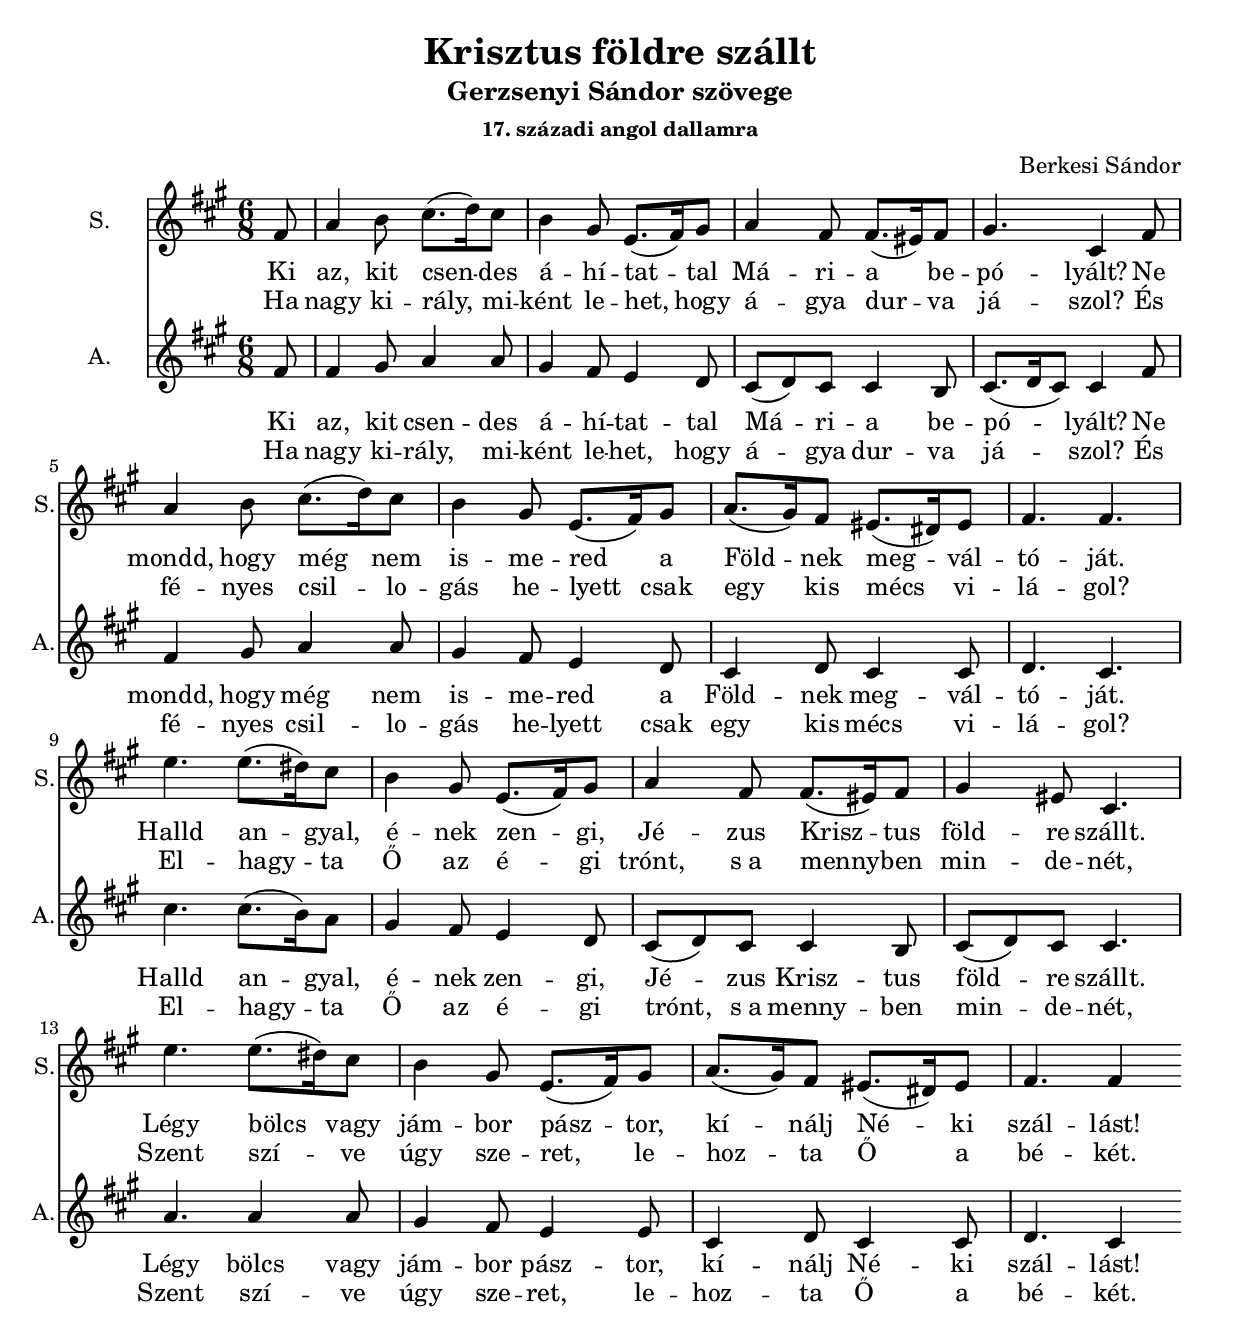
\version "2.18.2"

\header {
  title = "Krisztus földre szállt"
  subtitle = "Gerzsenyi Sándor szövege"
  subsubtitle = \markup \right-column {
    "17. századi angol dallamra"
  }
  composer = "Berkesi Sándor"
}

\paper {
  #(set-paper-size "a4")
}

global = {
  \key a \major
  \time 6/8
  \partial 8
}

sopranoOne = \relative c'' {
  fis,8
  a4 b8 cis8. (d16)   cis8
  b4 gis8 e8. (fis16) gis8
}
sopranoTwo = {
  a4 fis8 fis8. (eis16) fis8
  gis4. cis,4
}
sopranoThree = \relative c'' {
  a8. (gis16) fis8 eis8. (dis16) eis8
  fis4. fis4.
}
sopranoFour = \relative c'' {
  e4. e8. (dis16) cis8
  b4 gis8 e8. (fis16) gis8
}
sopranoFive = \relative c'' {
  a4 fis8 fis8. (eis16) fis8
  gis4 eis8 cis4.
}
sopranoSix = \relative c'' {
  a8. (gis16) fis8 eis8. (dis16) eis8
  fis4. fis4
}
sopranoVoice = \relative c'' {
  \global
  \dynamicUp
  \sopranoOne
  \sopranoTwo
  \sopranoOne
  \sopranoThree
  \bar "|" \break
  \sopranoFour
  \sopranoFive
  \sopranoFour
  \sopranoSix
}

altoOne = \relative c'' {
  fis,8
  fis4 gis8 a4 a8
  gis4 fis8 e4 d8
}
altoTwo = {
  cis8 (d) cis cis4 b8
  cis8. (d16 cis8) cis4
}
altoThree = \relative c' {
  cis4 d8 cis4 cis8
  d4. cis4.
}
altoFour = \relative c'' {
  cis4. cis8. (b16) a8
  gis4 fis8 e4 d8
}
altoFive = \relative c' {
  cis8 (d8) cis8 cis4 b8
  cis8 (d8) cis8 cis4.
}
altoSix = \relative c'' {
  a4. a4 a8
  gis4 fis8 e4 e8
}
altoSeven = \relative c' {
  cis4 d8 cis4 cis8
  d4. cis4
}
altoVoice = \relative c' {
  \global
  \dynamicUp
  \altoOne
  \altoTwo
  \altoOne
  \altoThree
  %\bar "|" \break
  \altoFour
  \altoFive
  \altoSix
  \altoSeven
}

tenorVoice = \relative c' {
  \global
  \dynamicUp
}

bassVoice = \relative c {
  \global
  \dynamicUp
}

verseOneBass = \lyricmode {
  Ki az, kit csen -- des á -- hí -- tat -- tal
  Má -- ri -- a be -- pó -- lyált?
  Ne mondd, hogy még nem is -- me -- red a
  Föld -- nek meg -- vál -- tó -- ját.
  
  Halld an -- gyal, é -- nek zen -- gi,
  Jé -- zus Krisz -- tus föld -- re szállt.
  Légy bölcs vagy jám -- bor pász -- tor,
  kí -- nálj Né -- ki szál -- lást!
}

verseTwoBass = \lyricmode {
  Ha nagy ki -- rály, mi -- ként le -- het,
  hogy á -- gya dur -- va já -- szol?
  És fé -- nyes csil -- lo -- gás he -- lyett
  csak egy kis mécs vi -- lá -- gol?
  
  El -- hagy -- ta Ő az é -- gi trónt,
  "s a" menny -- ben min -- de -- nét,
  Szent szí -- ve úgy sze -- ret, 
  le -- hoz -- ta Ő a bé -- két.
}  

sopranoVoicePart = \new Staff \with {
  instrumentName = "S."
  shortInstrumentName = "S."
  midiInstrument = "acoustic grand"
} { \sopranoVoice }
\addlyrics { \verseOneBass }
\addlyrics { \verseTwoBass }

altoVoicePart = \new Staff \with {
  instrumentName = "A."
  shortInstrumentName = "A."
  midiInstrument = "acoustic grand"
} { \altoVoice }
\addlyrics { \verseOneBass }
\addlyrics { \verseTwoBass }

tenorVoicePart = \new Staff \with {
  instrumentName = "T."
  shortInstrumentName = "T."
  midiInstrument = "acoustic grand"
} { \clef "treble_8" \tenorVoice }
%\addlyrics { \verseOneBass }
%\addlyrics { \verseTwoBass }

bassVoicePart = \new Staff \with {
  instrumentName = "B."
  shortInstrumentName = "B."
  midiInstrument = "acoustic grand"
} { \clef bass \bassVoice }
%\addlyrics { \verseOneBass }
%\addlyrics { \verseTwoBass }

\score {
  <<
    \sopranoVoicePart
    \altoVoicePart
    % \tenorVoicePart
    % \bassVoicePart
  >>
  \layout { }
  \midi {
    \tempo 4=100
  }
}
